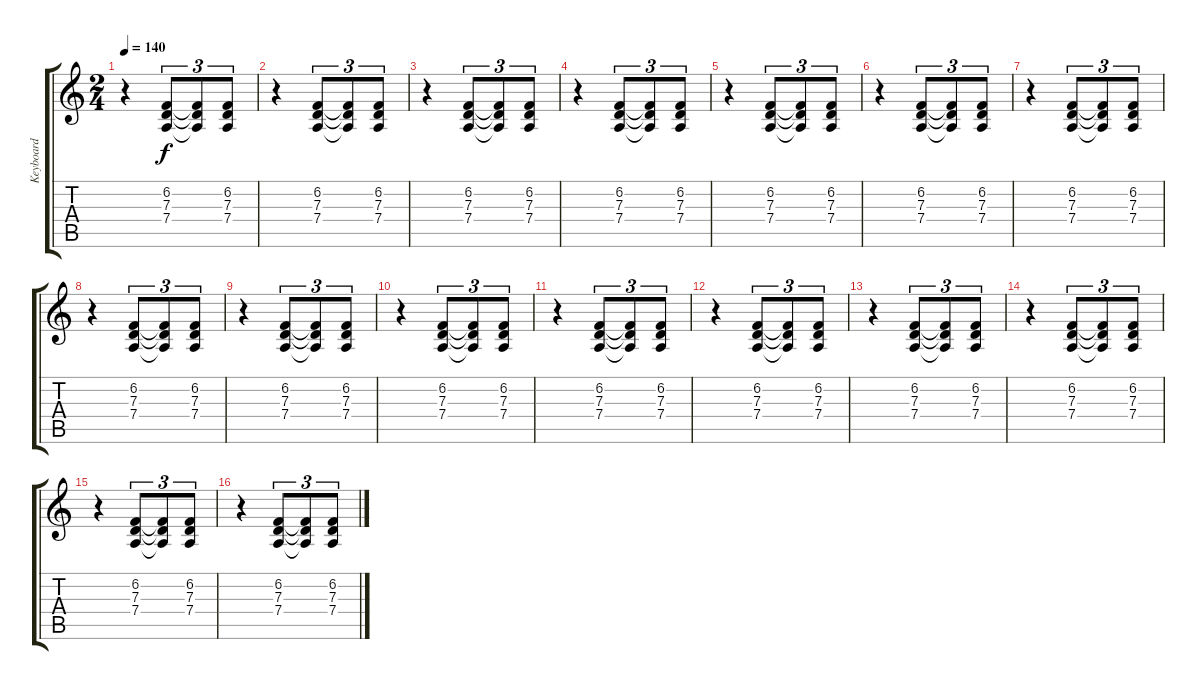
\track ("Keyboard" "Keyboard") {instrument lead5charang}
\staff {score tabs}
\tuning (E4 B3 G3 D3 A2 E2) {hide}
\ts (2 4)
\tempo 140
\clef g2
\ks c
r.4{dy f} (6.2 7.3 7.4).8{tu (3 2)} (6.2{t} 7.3{t} 7.4{t}).8{tu (3 2)} (6.2 7.3 7.4).8{tu (3 2)} |
r.4 (6.2 7.3 7.4).8{tu (3 2)} (6.2{t} 7.3{t} 7.4{t}).8{tu (3 2)} (6.2 7.3 7.4).8{tu (3 2)} |
r.4 (6.2 7.3 7.4).8{tu (3 2)} (6.2{t} 7.3{t} 7.4{t}).8{tu (3 2)} (6.2 7.3 7.4).8{tu (3 2)} |
r.4 (6.2 7.3 7.4).8{tu (3 2)} (6.2{t} 7.3{t} 7.4{t}).8{tu (3 2)} (6.2 7.3 7.4).8{tu (3 2)} |
r.4 (6.2 7.3 7.4).8{tu (3 2)} (6.2{t} 7.3{t} 7.4{t}).8{tu (3 2)} (6.2 7.3 7.4).8{tu (3 2)} |
r.4 (6.2 7.3 7.4).8{tu (3 2)} (6.2{t} 7.3{t} 7.4{t}).8{tu (3 2)} (6.2 7.3 7.4).8{tu (3 2)} |
r.4 (6.2 7.3 7.4).8{tu (3 2)} (6.2{t} 7.3{t} 7.4{t}).8{tu (3 2)} (6.2 7.3 7.4).8{tu (3 2)} |
r.4 (6.2 7.3 7.4).8{tu (3 2)} (6.2{t} 7.3{t} 7.4{t}).8{tu (3 2)} (6.2 7.3 7.4).8{tu (3 2)} |
r.4 (6.2 7.3 7.4).8{tu (3 2)} (6.2{t} 7.3{t} 7.4{t}).8{tu (3 2)} (6.2 7.3 7.4).8{tu (3 2)} |
r.4 (6.2 7.3 7.4).8{tu (3 2)} (6.2{t} 7.3{t} 7.4{t}).8{tu (3 2)} (6.2 7.3 7.4).8{tu (3 2)} |
r.4 (6.2 7.3 7.4).8{tu (3 2)} (6.2{t} 7.3{t} 7.4{t}).8{tu (3 2)} (6.2 7.3 7.4).8{tu (3 2)} |
r.4 (6.2 7.3 7.4).8{tu (3 2)} (6.2{t} 7.3{t} 7.4{t}).8{tu (3 2)} (6.2 7.3 7.4).8{tu (3 2)} |
r.4 (6.2 7.3 7.4).8{tu (3 2)} (6.2{t} 7.3{t} 7.4{t}).8{tu (3 2)} (6.2 7.3 7.4).8{tu (3 2)} |
r.4 (6.2 7.3 7.4).8{tu (3 2)} (6.2{t} 7.3{t} 7.4{t}).8{tu (3 2)} (6.2 7.3 7.4).8{tu (3 2)} |
r.4 (6.2 7.3 7.4).8{tu (3 2)} (6.2{t} 7.3{t} 7.4{t}).8{tu (3 2)} (6.2 7.3 7.4).8{tu (3 2)} |
r.4 (6.2 7.3 7.4).8{tu (3 2)} (6.2{t} 7.3{t} 7.4{t}).8{tu (3 2)} (6.2 7.3 7.4).8{tu (3 2)}
